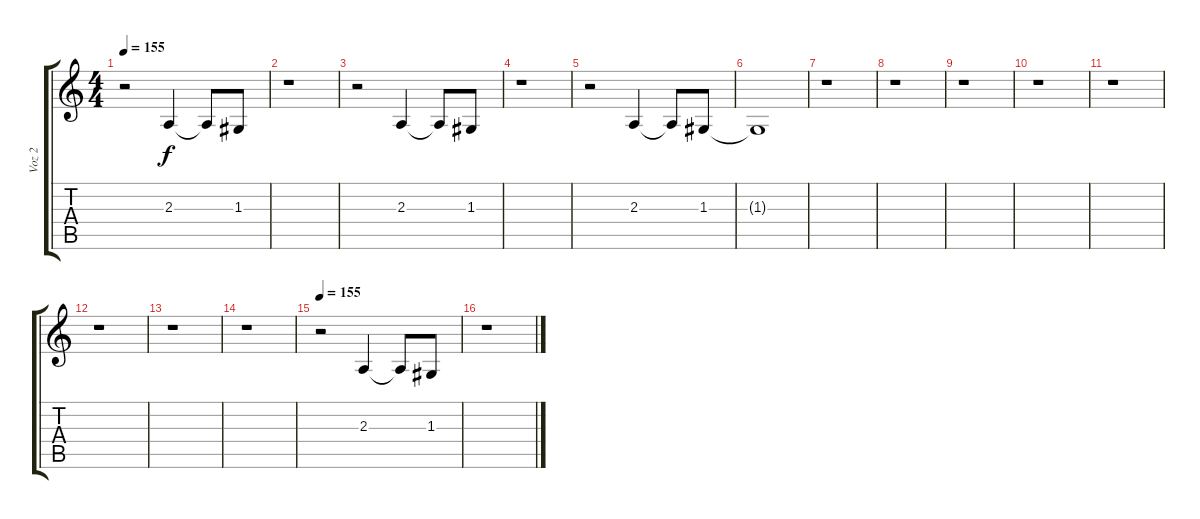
\track ("Voz 2" "Voz 2") {instrument baritonesax}
\staff {score tabs}
\tuning (E4 B3 G3 D3 A2 E2) {hide}
\ts (4 4)
\tempo 155
\clef g2
\ks c
r.2{dy f} 2.3.4 2.3{t}.8 1.3.8 |
r.1 |
r.2 2.3.4 2.3{t}.8 1.3.8 |
r.1 |
r.2 2.3.4 2.3{t}.8 1.3.8 |
1.3{t}.1 |
r.1 |
r.1 |
r.1 |
r.1 |
r.1 |
r.1 |
r.1 |
r.1 |
\tempo 155
r.2 2.3.4 2.3{t}.8 1.3.8 |
r.1
